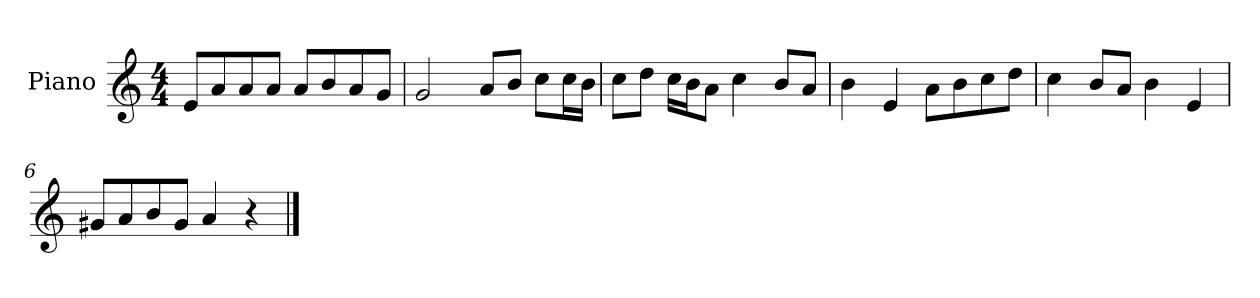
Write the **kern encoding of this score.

**kern
*part1
*staff1
*I"Piano
*I'P-no
*clefG2
*k[]
*M4/4
*MM90
=1
8e/L
8a/
8a/
8a/J
8a/L
8b/
8a/
8g/J
=2
2g/
8a/L
8b/J
8cc\L
16cc\L
16b\JJ
=3
8cc\L
8dd\J
16cc\LL
16b\J
8a\J
4cc\
8b/L
8a/J
=4
4b\
4e/
8a\L
8b\
8cc\
8dd\J
=5
4cc\
8b/L
8a/J
4b\
4e/
=6
8g#X/L
8a/
8b/
8g#/J
4a/
4r
==
*-
